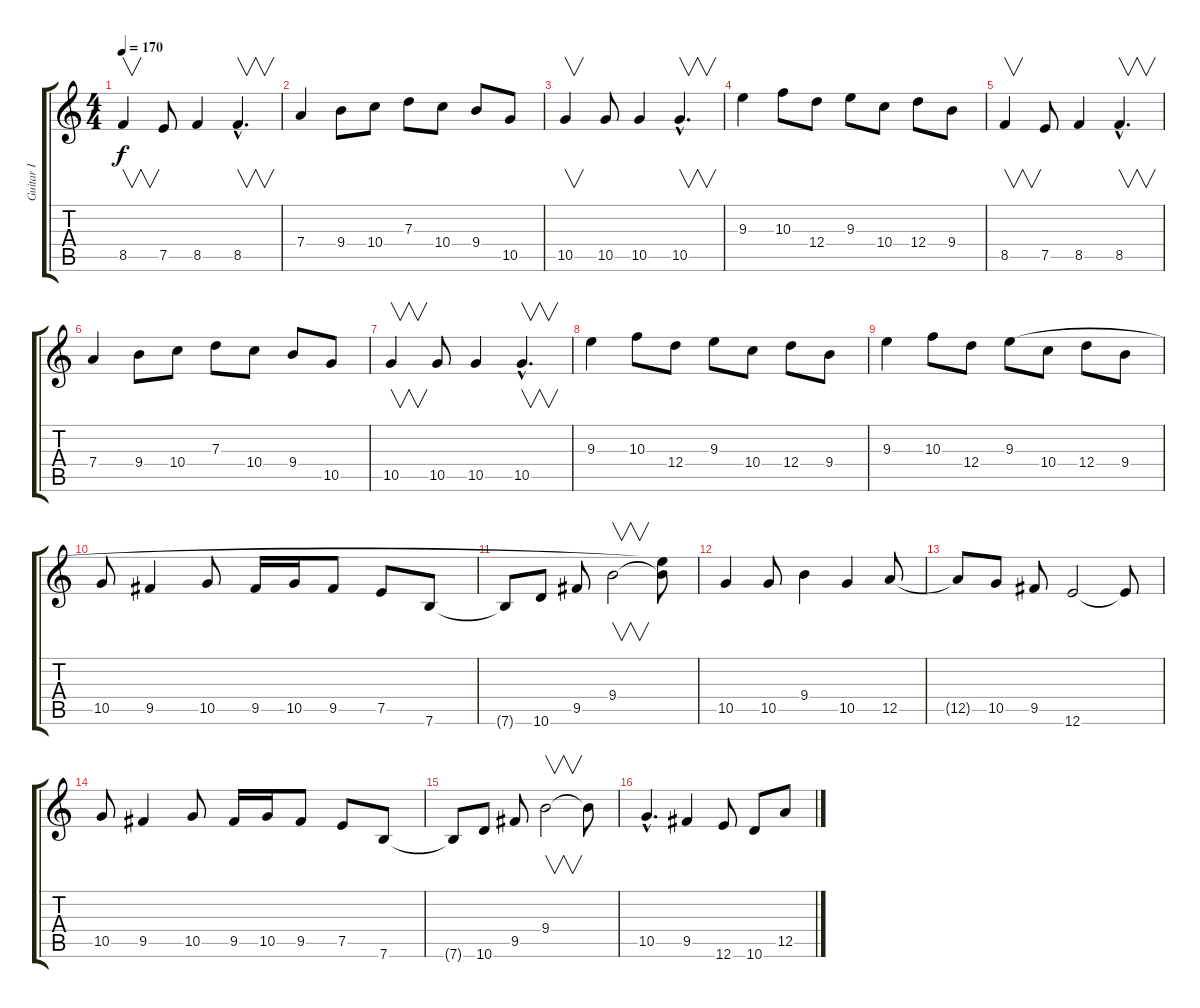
\track ("Guitar I" "Guitar I") {instrument distortionguitar}
\staff {score tabs}
\tuning (E4 B3 G3 D3 A2 E2) {hide}
\ts (4 4)
\tempo 170
\clef g2
\ks c
8.5.4{v dy f} 7.5.8 8.5.4 8.5{hac}.4{v d} |
7.4.4 9.4.8 10.4.8 7.3.8 10.4.8 9.4.8 10.5.8 |
10.5.4{v} 10.5.8 10.5.4 10.5{hac}.4{v d} |
9.3.4 10.3.8 12.4.8 9.3.8 10.4.8 12.4.8 9.4.8 |
8.5.4{v} 7.5.8 8.5.4 8.5{hac}.4{v d} |
7.4.4 9.4.8 10.4.8 7.3.8 10.4.8 9.4.8 10.5.8 |
10.5.4{v} 10.5.8 10.5.4 10.5{hac}.4{v d} |
9.3.4 10.3.8 12.4.8 9.3.8 10.4.8 12.4.8 9.4.8 |
9.3.4 10.3.8 12.4.8 9.3.8 10.4.8 12.4.8 9.4.8 |
10.5.8 9.5.4 10.5.8 9.5.16 10.5.16 9.5.8 7.5.8 7.6.8 |
7.6{t}.8 10.6.8 9.5.8 9.4.2{v} (9.3{t} 9.4{t}).8 |
10.5.4 10.5.8 9.4.4 10.5.4 12.5.8 |
12.5{t}.8 10.5.8 9.5.8 12.6.2 12.6{t}.8 |
10.5.8 9.5.4 10.5.8 9.5.16 10.5.16 9.5.8 7.5.8 7.6.8 |
7.6{t}.8 10.6.8 9.5.8 9.4.2{v} 9.4{t}.8 |
10.5{hac}.4{d} 9.5.4 12.6.8 10.6.8 12.5.8
